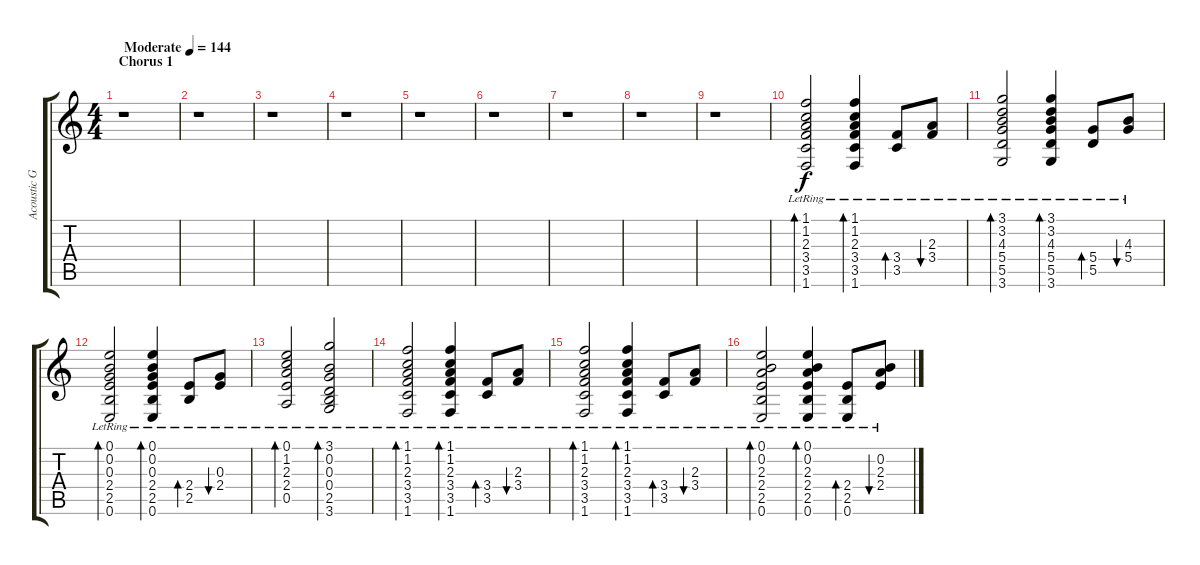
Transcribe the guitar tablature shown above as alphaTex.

\track ("Acoustic Guitar" "Acoustic G") {instrument acousticguitarsteel}
\staff {score tabs}
\tuning (E4 B3 G3 D3 A2 E2) {hide}
\ts (4 4)
\section ("" "Chorus 1")
\tempo (144 "Moderate")
\clef g2
\ks c
r.1{dy f instrument acousticguitarsteel} |
r.1 |
r.1 |
r.1 |
r.1 |
r.1 |
r.1 |
r.1 |
r.1 |
(1.1{lr} 1.2{lr} 2.3{lr} 3.4{lr} 3.5{lr} 1.6{lr}).2{bd 120} (1.1{lr} 1.2{lr} 2.3{lr} 3.4{lr} 3.5{lr} 1.6{lr}).4{bd 30} (3.4{lr} 3.5{lr}).8{bd 30} (2.3{lr} 3.4{lr}).8{bu 30} |
(3.1{lr} 3.2{lr} 4.3{lr} 5.4{lr} 5.5{lr} 3.6{lr}).2{bd 30} (3.1{lr} 3.2{lr} 4.3{lr} 5.4{lr} 5.5{lr} 3.6{lr}).4{bd 30} (5.4{lr} 5.5{lr}).8{bd 30} (4.3{lr} 5.4{lr}).8{bu 30} |
(0.1{lr} 0.2{lr} 0.3{lr} 2.4{lr} 2.5{lr} 0.6{lr}).2{bd 30} (0.1{lr} 0.2{lr} 0.3{lr} 2.4{lr} 2.5{lr} 0.6{lr}).4{bd 30} (2.4{lr} 2.5{lr}).8{bd 30} (0.3{lr} 2.4{lr}).8{bu 30} |
(0.1{lr} 1.2{lr} 2.3{lr} 2.4{lr} 0.5{lr}).2{bd 60} (3.1{lr} 0.2{lr} 0.3{lr} 0.4{lr} 2.5{lr} 3.6{lr}).2{bd 60} |
(1.1{lr} 1.2{lr} 2.3{lr} 3.4{lr} 3.5{lr} 1.6{lr}).2{bd 60} (1.1{lr} 1.2{lr} 2.3{lr} 3.4{lr} 3.5{lr} 1.6{lr}).4{bd 30} (3.4{lr} 3.5{lr}).8{bd 30} (2.3{lr} 3.4{lr}).8{bu 30} |
(1.1{lr} 1.2{lr} 2.3{lr} 3.4{lr} 3.5{lr} 1.6{lr}).2{bd 30} (1.1{lr} 1.2{lr} 2.3{lr} 3.4{lr} 3.5{lr} 1.6{lr}).4{bd 30} (3.4{lr} 3.5{lr}).8{bd 30} (2.3{lr} 3.4{lr}).8{bu 30} |
(0.1{lr} 0.2{lr} 2.3{lr} 2.4{lr} 2.5{lr} 0.6{lr}).2{bd 30} (0.1{lr} 0.2{lr} 2.3{lr} 2.4{lr} 2.5{lr} 0.6{lr}).4{bd 30} (2.4{lr} 2.5{lr} 0.6{lr}).8{bd 30} (0.2{lr} 2.3{lr} 2.4{lr}).8{bu 30}
